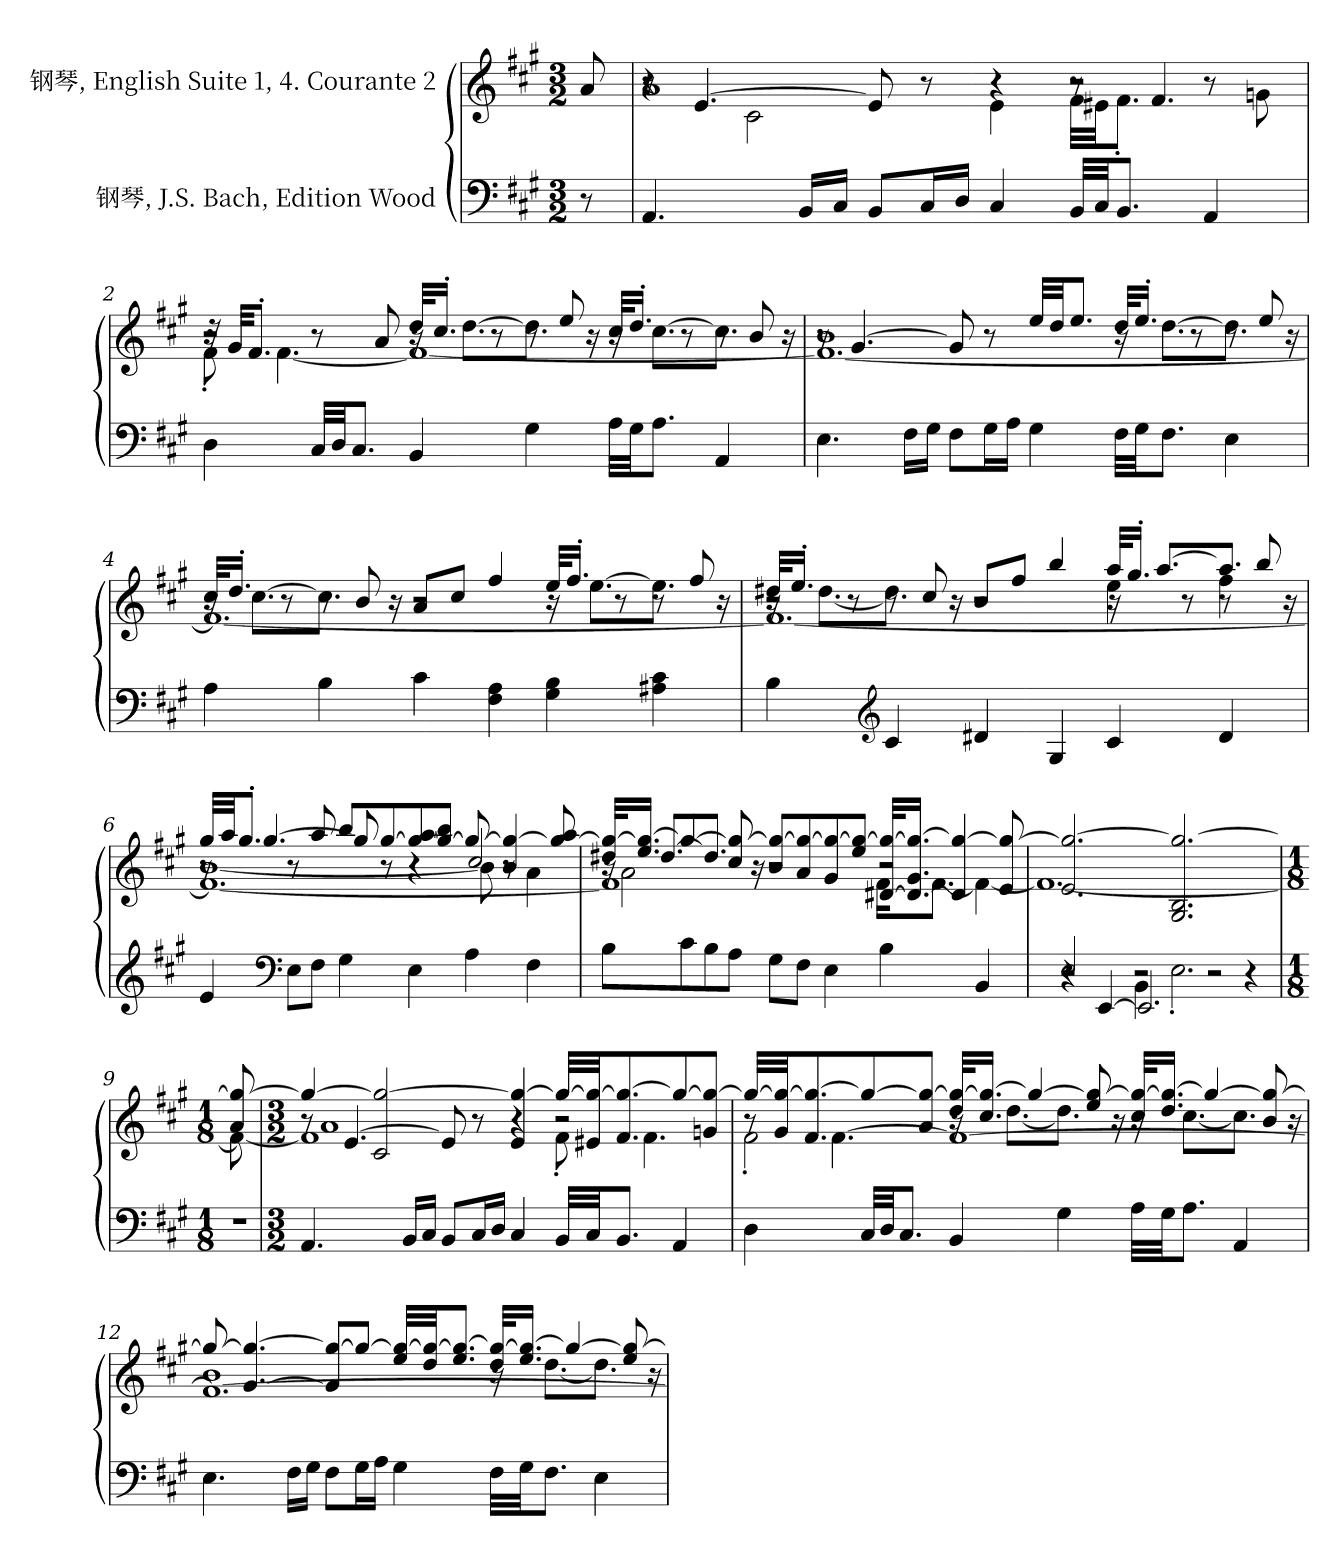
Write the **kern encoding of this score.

**kern	**kern
*part2	*part1
*staff2	*staff1
*I"钢琴, J.S. Bach, Edition Wood	*I"钢琴, English Suite 1, 4. Courante 2
*clefF4	*clefG2
*k[f#c#g#]	*k[f#c#g#]
*M3/2	*M3/2
*MM144	*MM144
=	=
8r	8a/
=1	=1
*	*^
*	*	*^
4.AA/	1a	4r	8r
.	.	.	[4.e/
.	.	2c#\	.
16BB/LL	.	.	.
16C#/JJ	.	.	.
8BB/L	.	.	8e/]
16C#/L	.	.	8r
16D/JJ	.	.	.
4C#/	.	4e\	4r
32BB/LLL	2r	32f#\LLL	8r
32C#/JJ	.	32e#X\JJ	.
8.BB/J	.	8.f#'\J	.
.	.	.	4.f#/
4AA/	.	8r	.
.	.	8gn\	.
!!LO:LB:g=z	!!	!!
=2	=2	=2	=2
4D\	32r	8f#'\	2r
.	32g#/KKL	.	.
.	8.f#'/J	.	.
.	.	[4.f#\	.
32C#/LLL	8r	.	.
32D/JJ	.	.	.
8.C#/J	.	.	.
.	8a/	.	.
4BB/	32dd/KLL	1f#_	16r
.	16.cc#'/JJ	.	.
.	.	.	[8.dd\L
.	8r	.	.
4G#\	8r	.	8.dd\J]
.	8ee/	.	.
.	.	.	16r
32A\LLL	32cc#/KLL	.	16r
32G#\JJ	16.dd'/JJ	.	.
8.A\J	.	.	[8.cc#\L
.	8r	.	.
4AA/	8r	.	8.cc#\J]
.	8b/	.	.
.	.	.	16r
!!LO:LB:g=z	!!	!!
=3	=3	=3	=3
4.E\	8r	1.f#_	1b
.	[4.g#/	.	.
16F#\LL	.	.	.
16G#\JJ	.	.	.
8F#\L	8g#/]	.	.
16G#\L	8r	.	.
16A\JJ	.	.	.
4G#\	32ee/LLL	.	.
.	32dd/JJ	.	.
.	8.ee/J	.	.
32F#\LLL	32dd/KLL	.	16r
32G#\JJ	16.ee'/JJ	.	.
8.F#\J	.	.	[8.dd\L
.	8r	.	.
4E\	8r	.	8.dd\J]
.	8ee/	.	.
.	.	.	16r
=4	=4	=4	=4
4A\	32cc#/KLL	1.f#_	16r
.	16.dd'/JJ	.	.
.	.	.	[8.cc#\L
.	8r	.	.
4B\	8r	.	8.cc#\J]
.	8b/	.	.
.	.	.	16r
4c#\	8a/L	.	2r
.	8cc#/J	.	.
4F#\ 4A\	4ff#/	.	.
4G#\ 4B\	32ee/KLL	.	16r
.	16.ff#'/JJ	.	.
.	.	.	[8.ee\L
.	8r	.	.
4A#X\ 4c#\	8r	.	8.ee\J]
.	8ff#/	.	.
.	.	.	16r
!!LO:LB:g=z
=5	=5	=5	=5
*	*	*	*^
4B\	32dd#X/KLL	1.f#_	2r	16r
.	16.ee'/JJ	.	.	.
.	.	.	.	[8.dd#\L
.	8r	.	.	.
*clefG2	*	*	*	*
4c#/	8r	.	.	8.dd#\J]
.	8cc#/	.	.	.
.	.	.	.	16r
4d#X/	8b/L	.	2r	2r
.	8ff#/J	.	.	.
4G#/	4bb/	.	.	.
4c#/	32aa/KLL	.	16r	4ee\
.	16.gg#'/JJ	.	.	.
.	.	.	[8.aa/L	.
.	8r	.	.	.
4d#/	8r	.	8.aa/J]	4ff#\
.	8bb/	.	.	.
.	.	.	16r	.
!!LO:LB:g=z	!!	!!	!!
=6	=6	=6	=6	=6
4e/	32gg#/LLL	1.f#_	8r	[1b
.	32aa/JJ	.	.	.
.	8.gg#'/J	.	.	.
.	.	.	[4.gg#/	.
*clefF4	*	*	*	*
8E\L	8r	.	.	.
8F#\J	8aa/	.	.	.
4G#\	8bb/L	.	8gg#/]	.
.	[8gg#/	.	8r	.
4E\	8gg#/_ 8aa/	.	4r	.
.	8gg#/_ 8bb/J	.	.	.
4A\	8gg#/_	.	2cc#/	8b\]
.	4b/ 4gg#/_	.	.	8r
4F#\	.	.	.	4a\
.	8gg#/_ 8aa/	.	.	.
!!LO:LB:g=z	!!	!!	!!
=7	=7	=7	=7	=7
8B\L	32dd#X/ 32gg#/_KLL	1f#]	16r	2a\
.	16.ee/ 16.gg#/_JJ	.	.	.
.	.	.	[8.dd#/L	.
8c#\	4gg#/_	.	.	.
8B\	.	.	8.dd#/J]	.
8A\J	8cc#/ 8gg#/_	.	.	.
.	.	.	16r	.
8G#\L	8b/ 8gg#/_L	.	2r	2r
8F#\J	8a/ 8gg#/_	.	.	.
4E\	8g#/ 8gg#/_	.	.	.
.	8ee/ 8gg#/_J	.	.	.
4B\	[32d#X/ 32gg#/_KLL	16f#\KL	2r	2r
.	16.d#/_ 16.g#/ 16.gg#/_JJ	.	.	.
.	.	[8.f#\J	.	.
.	4d#/] 4gg#/_	.	.	.
4BB/	.	4f#\_	.	.
.	8e/ 8gg#/_	.	.	.
*	*	*v	*v	*v
=8	=8	=8
*^	*	*
*	*^	*	*
2E/	2r	4r	2.e/ 2.gg#/_	1.f#_
.	.	[4EE/	.	.
2r	4BB\	2.EE/]	.	.
.	2.E'\	.	2.G#/ 2.B/ 2.gg#/_	.
2r	.	.	.	.
.	.	4r	.	.
*v	*v	*v	*	*
!!LO:PB:g=z	!!
=9	=9	=9
*M1/8	*M1/8	*
8r	8a/ 8gg#/_	8f#\_
*	*v	*v
=10	=10
*M3/2	*M3/2
*	*^
*	*	*^
*	*	*	*^
4.AA/	4gg#/_	1f#]	8r	1a
.	.	.	[4.e/	.
.	2c#/ 2gg#/_	.	.	.
16BB/LL	.	.	.	.
16C#/JJ	.	.	.	.
8BB/L	.	.	8e/]	.
16C#/L	.	.	8r	.
16D/JJ	.	.	.	.
4C#/	4e/ 4gg#/_	.	4r	.
32BB/LLL	32gg#/LLL_	8f#'\	2r	2r
32C#/JJ	32e#X/ 32gg#/_JJ	.	.	.
8.BB/J	8.f#/ 8.gg#/_	.	.	.
.	.	4.f#\	.	.
4AA/	8gg#/_	.	.	.
.	8gn/ 8gg#/_J	.	.	.
*	*	*	*v	*v
!!LO:LB:g=z
=11	=11	=11	=11
4D\	32gg#/LLL_	2f#'\	8r
.	32g#/ 32gg#/_JJ	.	.
.	8.f#/ 8.gg#/_	.	.
.	.	.	[4.f#\
32C#/LLL	8gg#/_	.	.
32D/JJ	.	.	.
8.C#/J	.	.	.
.	8a/ 8gg#/_J	.	.
4BB/	32dd/ 32gg#/_KLL	16r	1f#_
.	16.cc#/ 16.gg#/_JJ	.	.
.	.	[8.dd\L	.
.	4gg#/_	.	.
4G#\	.	8.dd\J]	.
.	8ee/ 8gg#/_	.	.
.	.	16r	.
32A\LLL	32cc#/ 32gg#/_KLL	16r	.
32G#\JJ	16.dd/ 16.gg#/_JJ	.	.
8.A\J	.	[8.cc#\L	.
.	4gg#/_	.	.
4AA/	.	8.cc#\J]	.
.	8b/ 8gg#/_	.	.
.	.	16r	.
!!LO:LB:g=z	!!	!!
=12	=12	=12	=12
4.E\	8gg#/_	1b	1.f#_
.	[4.g#/ 4.gg#/_	.	.
16F#\LL	.	.	.
16G#\JJ	.	.	.
8F#\L	8g#/] 8gg#/_L	.	.
16G#\L	8gg#/J_	.	.
16A\JJ	.	.	.
4G#\	32ee/ 32gg#/_LLL	.	.
.	32dd/ 32gg#/_JJ	.	.
.	8.ee/ 8.gg#/_J	.	.
32F#\LLL	32dd/ 32gg#/_KLL	16r	.
32G#\JJ	16.ee/ 16.gg#/_JJ	.	.
8.F#\J	.	[8.dd\L	.
.	4gg#/_	.	.
4E\	.	8.dd\J]	.
.	8ee/ 8gg#/_	.	.
.	.	16r	.
*	*v	*v	*v
=	=
*-	*-
